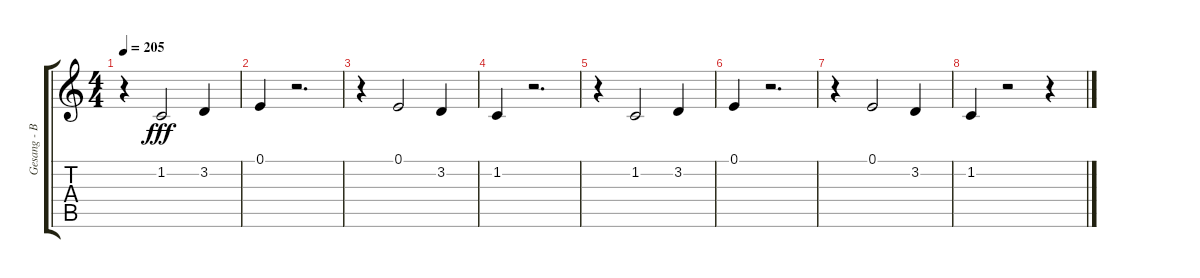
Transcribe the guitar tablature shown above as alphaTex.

\track ("Gesang - Bela B." "Gesang - B") {instrument lead2sawtooth}
\staff {score tabs}
\tuning (E4 B3 G3 D3 A2 E2) {hide}
\ts (4 4)
\tempo 205
\clef g2
\ks c
r.4{dy fff} 1.2.2{volume 8} 3.2.4{volume 7} |
0.1.4{volume 7} r.2{d} |
r.4 0.1.2{volume 6} 3.2.4{volume 5} |
1.2.4{volume 5} r.2{d} |
r.4 1.2.2{volume 3} 3.2.4{volume 3} |
0.1.4{volume 2} r.2{d} |
r.4 0.1.2{volume 1} 3.2.4{volume 0} |
1.2.4{volume 0} r.2 r.4
